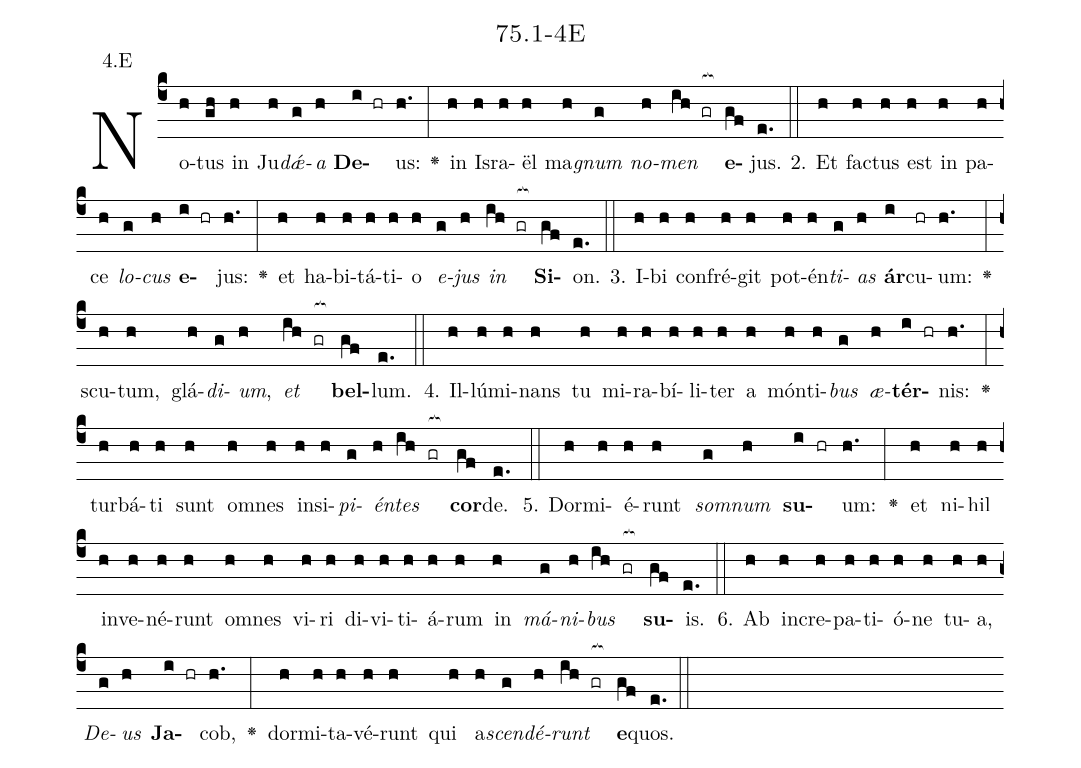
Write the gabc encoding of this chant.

name: 75.1-4E;
annotation: 4.E;
%%
(c4)No(h)tus(gh) in(h) Ju(h)<i>dǽ</i>(g)<i>a</i>(h) <b>De</b>(i hr)us:(h.) <v>\greheightstar</v>(:) in(h) Is(h)ra(h)ël(h) ma(h)<i>gnum</i>(g) <i>no</i>(h)<i>men</i>(ih gr[ocb:1{]) <b>e</b>(gf[ocb:0}])jus.(e.) (::)
2. Et(h) fac(h)tus(h) est(h) in(h) pa(h)ce(h) <i>lo</i>(g)<i>cus</i>(h) <b>e</b>(i hr)jus:(h.) <v>\greheightstar</v>(:) et(h) ha(h)bi(h)tá(h)ti(h)o(h) <i>e</i>(g)<i>jus</i>(h) <i>in</i>(ih gr[ocb:1{]) <b>Si</b>(gf[ocb:0}])on.(e.) (::)
3. I(h)bi(h) con(h)fré(h)git(h) pot(h)én(h)<i>ti</i>(g)<i>as</i>(h) <b>ár</b>(i)cu(hr)um:(h.) <v>\greheightstar</v>(:) scu(h)tum,(h) glá(h)<i>di</i>(g)<i>um</i>,(h) <i>et</i>(ih gr[ocb:1{]) <b>bel</b>(gf[ocb:0}])lum.(e.) (::)
4. Il(h)lú(h)mi(h)nans(h) tu(h) mi(h)ra(h)bí(h)li(h)ter(h) a(h) món(h)ti(h)<i>bus</i>(g) <i>æ</i>(h)<b>tér</b>(i hr)nis:(h.) <v>\greheightstar</v>(:) tur(h)bá(h)ti(h) sunt(h) om(h)nes(h) in(h)si(h)<i>pi</i>(g)<i>én</i>(h)<i>tes</i>(ih gr[ocb:1{]) <b>cor</b>(gf[ocb:0}])de.(e.) (::)
5. Dor(h)mi(h)é(h)runt(h) <i>som</i>(g)<i>num</i>(h) <b>su</b>(i hr)um:(h.) <v>\greheightstar</v>(:) et(h) ni(h)hil(h) in(h)ve(h)né(h)runt(h) om(h)nes(h) vi(h)ri(h) di(h)vi(h)ti(h)á(h)rum(h) in(h) <i>má</i>(g)<i>ni</i>(h)<i>bus</i>(ih gr[ocb:1{]) <b>su</b>(gf[ocb:0}])is.(e.) (::)
6. Ab(h) in(h)cre(h)pa(h)ti(h)ó(h)ne(h) tu(h)a,(h) <i>De</i>(g)<i>us</i>(h) <b>Ja</b>(i hr)cob,(h.) <v>\greheightstar</v>(:) dor(h)mi(h)ta(h)vé(h)runt(h) qui(h) a(h)<i>scen</i>(g)<i>dé</i>(h)<i>runt</i>(ih gr[ocb:1{]) <b>e</b>(gf[ocb:0}])quos.(e.) (::)
